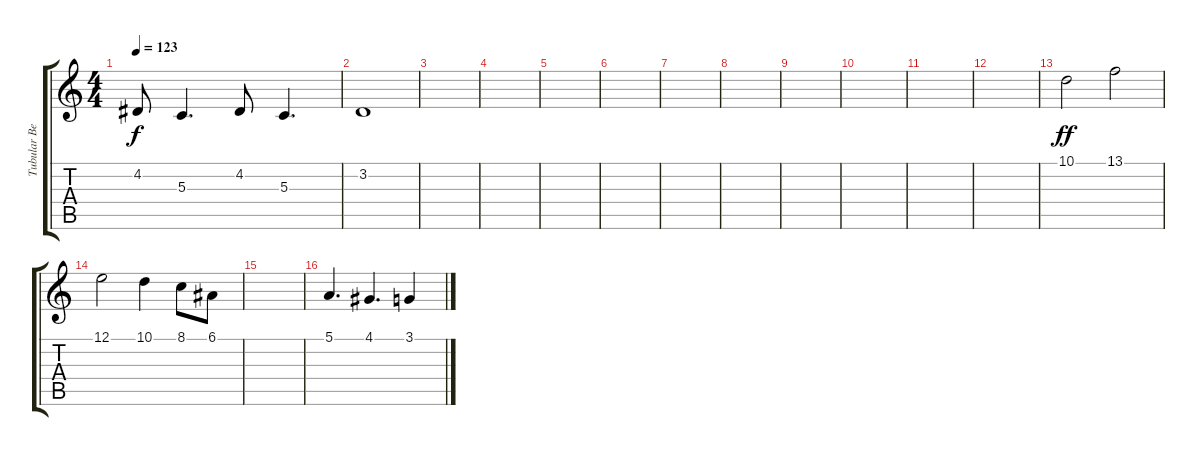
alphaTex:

\track ("Tubular Bells" "Tubular Be") {instrument tubularbells}
\staff {score tabs}
\tuning (E4 B3 G3 D3 A2 E2) {hide}
\ts (4 4)
\tempo 123
\clef g2
\ks c
4.2.8{dy f} 5.3.4{d} 4.2.8 5.3.4{d} |
3.2.1 |
|
|
|
|
|
|
|
|
|
|
10.1.2{dy ff} 13.1.2 |
12.1.2 10.1.4 8.1.8 6.1.8 |
|
5.1.4{d} 4.1.4{d} 3.1.4
